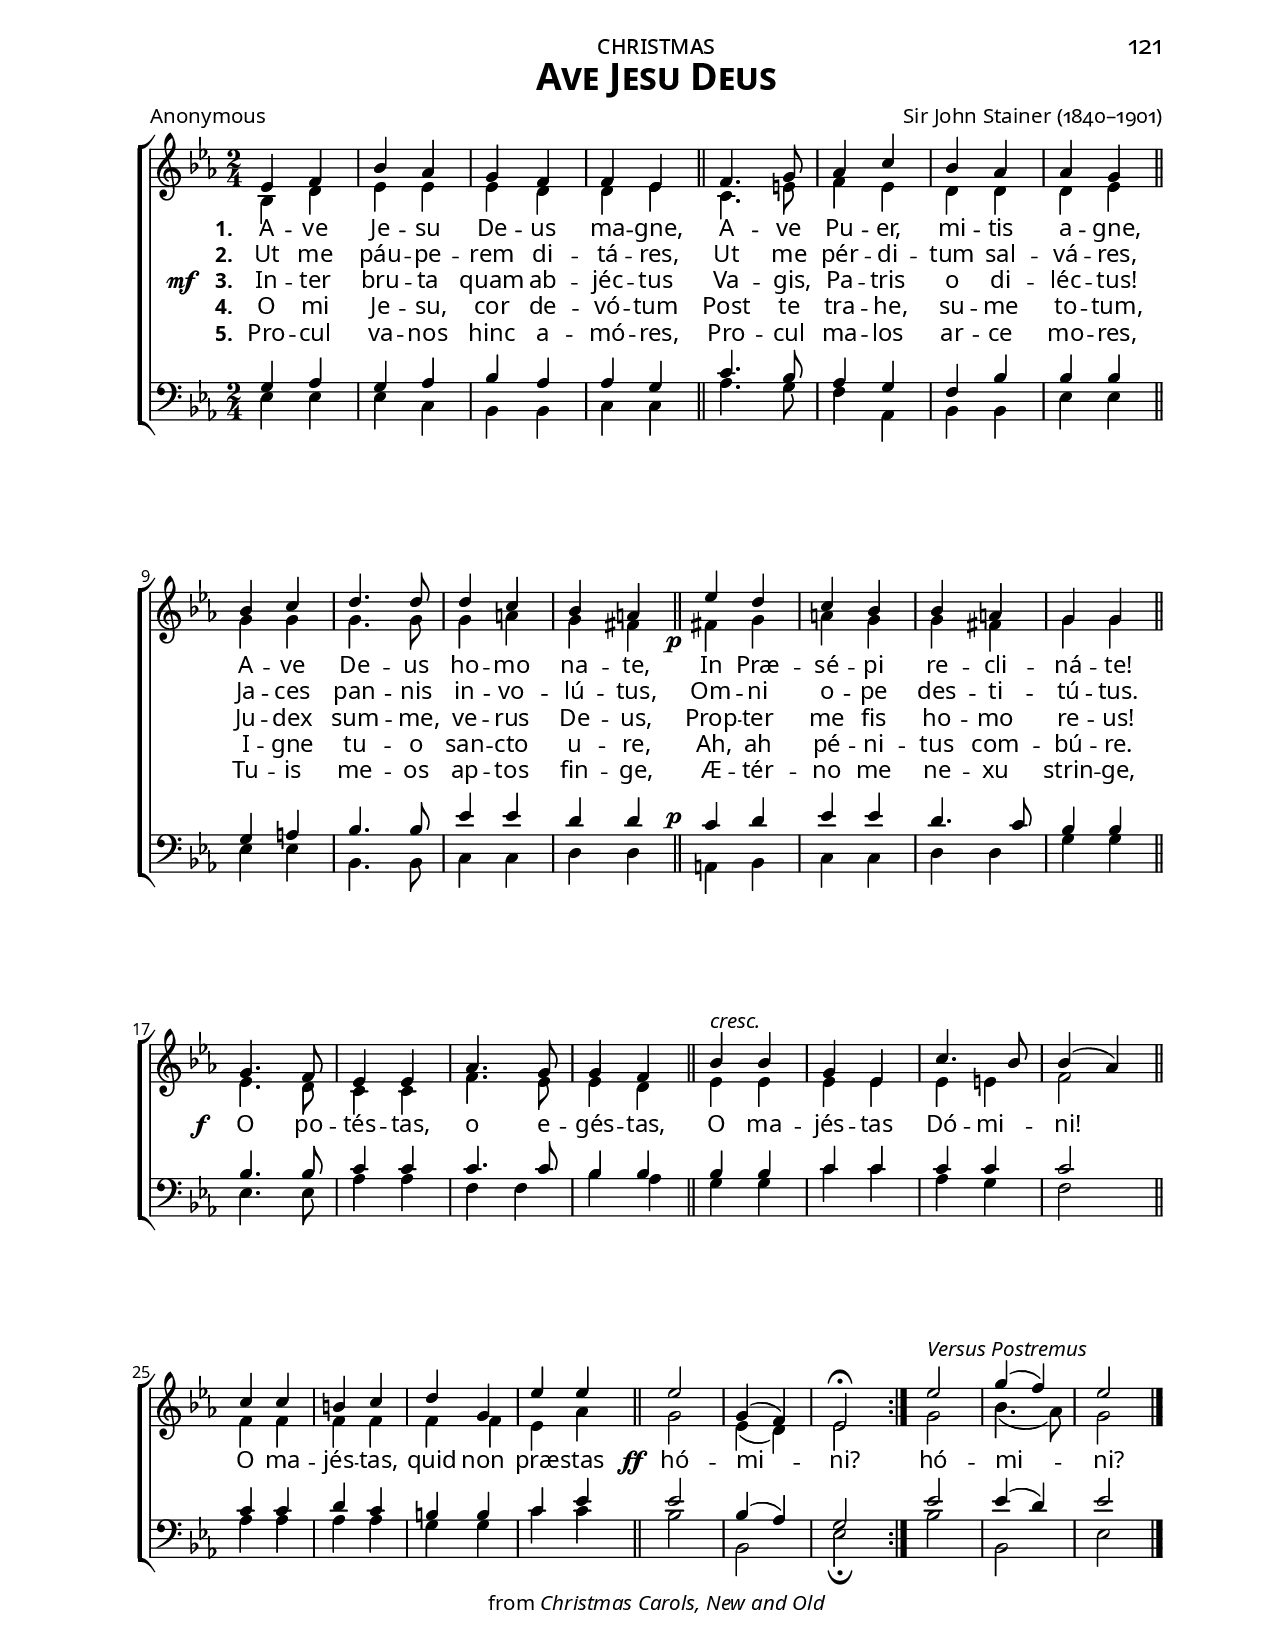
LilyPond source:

\version "2.14.2"
\include "util.ly"
\header {
  title = \markup{\override #'(font-name . "Garamond Premier Pro Semibold"){ \abs-fontsize #18 \smallCapsOldStyle"Ave Jesu Deus"}}
  poet = \markup\oldStyleNum"Anonymous"
  composer = \markup\oldStyleNum"Sir John Stainer (1840–1901)"
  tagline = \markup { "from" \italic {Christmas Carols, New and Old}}
}
\paper {
  %print-all-headers = ##t
  paper-height = 11\in
  paper-width = 8.5\in
  indent = 0\in
  %system-system-spacing = #'((basic-distance . 10) (padding . 0))
  %system-system-spacing =
  %  #'((basic-distance . 0)
  %     (minimum-distance . 0)
  %     (padding . -0.35)
  %     (stretchability . 100))
  ragged-last-bottom = ##f
  ragged-bottom = ##f
  two-sided = ##t
  inner-margin = 1\in
  outer-margin = 0.75\in
  top-margin = 0.26\in
  bottom-margin = 0.25\in
  first-page-number = #121
  print-first-page-number = ##t
  headerLine = \markup{\override #'(font-name . "Garamond Premier Pro") \smallCapsOldStyle"christmas"}
  oddHeaderMarkup = \markup\fill-line{
     \override #'(font-name . "Garamond Premier Pro")\abs-fontsize #12.5
     \combine 
        \fill-line{"" \on-the-fly #print-page-number-check-first
        \oldStylePageNum""
        }
        \fill-line{\headerLine}
  }
  evenHeaderMarkup = \markup {
     \override #'(font-name . "Garamond Premier Pro")\abs-fontsize #12.5
     \combine
        \on-the-fly #print-page-number-check-first
        \oldStylePageNum""
        \fill-line{\headerLine}
  }
}
#(set-global-staff-size 18) \paper{ #(define fonts (make-pango-font-tree "Garamond Premier Pro" "Garamond Premier Pro" "Garamond Premier Pro" (/ 18 20))) }
global = {
  \key ees \major
  \time 2/4
  \override DynamicLineSpanner #'staff-padding = #0.0
  \override DynamicLineSpanner #'Y-extent = #'(1 . 1)
  \override DynamicText #'X-offset = #'-4
}

sopMusic = \relative c' {
  ees4 f |
  bes aes |
  g f |
  f ees \bar "||"
  f4. g8 |
  aes4 c |
  
  bes aes |
  aes g \bar "||"
  bes c |
  d4. d8 |
  d4 c |
  bes a \bar "||"
  ees'_\p d |
  
  c bes |
  bes a |
  g g \bar "||" \break
  g4. f8 |
  ees4 ees |
  aes4. g8 |
  g4 f \bar "||"
  
  bes4^\markup\italic"cresc." bes |
  g ees |
  c'4. bes8 |
  bes4( aes) \bar "||" \break
  c4 c |
  b c |
  d g, |
  
  ees' ees \bar "||"
  ees2 |
  g,4( f) |
  ees2\fermata \bar ":|"
  ees'^\markup\italic{ "Versus Postremus"} |
  g4( f) |
  ees2 \bar "|."
}
sopWords = \lyricmode {
  
}

altoMusic = \relative c' {
  bes4 d |
  ees ees |
  ees d |
  d ees \bar "||"
  c4. e8 |
  f4 ees |
  
  d d |
  d ees \bar "||"
  g g |
  g4. g8 |
  g4 a |
  g fis \bar "||"
  fis! g |
  
  a g |
  g fis |
  g g \bar "||"
  ees4. d8 |
  c4 c |
  f4. ees8 |
  ees4 d |
  
  ees ees |
  ees ees |
  ees e |
  f2 \bar "||"
  f4 f |
  f f |
  f f |
  
  ees aes \bar "||"
  g2 |
  ees4( d) |
  ees2 |
  g2 |
  bes4.( aes8) |
  g2 \bar "|."
}
altoWords = {
  \dropLyricsV
  \lyricmode {
    \set stanza = #"1. "
    A -- ve Je -- su De -- us ma -- gne,
    A -- ve Pu -- er, mi -- tis a -- gne,
    A -- ve De -- us ho -- mo na -- te,
    In Præ -- sé -- pi re -- cli -- ná -- te!
  }
  
  \set stanza = \markup\dynamic"f   "
  \lyricmode {
    \set associatedVoice = "tenors"
    O po -- tés -- tas, o e -- gés -- tas,
    O ma -- jés -- tas Dó -- mi -- ni!
    O ma -- jés -- tas, quid non præ -- stas
  }
  \set stanza = \markup\dynamic"  ff "
  \lyricmode{
    hó -- mi -- ni?
    hó -- mi -- ni?
  }
}
altoWordsII = \lyricmode {
  \dropLyricsV
%\markup\italic
  \set stanza = #"2. "
  Ut me páu -- pe -- rem di -- tá -- res,
  Ut me pér -- di -- tum sal -- vá -- res,
  Ja -- ces pan -- nis in -- vo -- lú -- tus,
  Om -- ni o -- pe des -- ti -- tú -- tus.
}
altoWordsIII = {
  \dropLyricsV
  \set stanza = \markup{\dynamic "mf  " "3. "}
  \lyricmode {
    In -- ter bru -- ta quam ab -- jéc -- tus
    Va -- gis, Pa -- tris o di -- léc -- tus!
    Ju -- dex sum -- me, ve -- rus De -- us,
    Prop -- ter me fis ho -- mo re -- us!
  }
}
altoWordsIV = \lyricmode {
  \dropLyricsV
  \set stanza = #"4. "
  O mi Je -- su, cor de -- vó -- tum
  Post te tra -- he, su -- me to -- tum,
  I -- gne tu -- o san -- cto u -- re,
  Ah, ah pé -- ni -- tus com -- bú -- re.
}
altoWordsV = \lyricmode {
  \dropLyricsV
  \set stanza = #"5. "
  Pro -- cul va -- nos hinc a -- mó -- res,
  Pro -- cul ma -- los ar -- ce mo -- res,
  Tu -- is me -- os ap -- tos fin -- ge,
  Æ -- tér -- no me ne -- xu strin -- ge,
}
altoWordsVI = \lyricmode {
  \set stanza = #"6. "
  \set ignoreMelismata = ##t
}
tenorMusic = \relative c' {
  g4 aes |
  g aes |
  bes aes |
  aes g \bar "||"
  c4. bes8 |
  aes4 g |
  
  f bes |
  bes bes \bar "||"
  g a |
  bes4. bes8 |
  ees4 ees |
  d d \bar "||"
  c^\p d |
  
  ees4 ees |
  d4. c8 |
  bes4 bes \bar "||"
  bes4. bes8 |
  c4 c |
  c4. c8 |
  bes4 bes \bar "||"
  
  bes bes |
  c c |
  c c |
  c2 \bar "||"
  c4 c |
  d c |
  b b |
  
  c ees \bar "||"
  ees2 |
  bes4( aes) |
  g2 |
  
  ees' |
  ees4( d) |
  ees2 \bar "|."
  
}
tenorWords = \lyricmode {

}

bassMusic = \relative c {
  ees4 ees |
  ees c |
  bes bes |
  c c \bar "||"
  aes'4. g8 |
  f4 aes, |
  
  bes4 bes |
  ees ees \bar "||"
  ees ees |
  bes4. bes8 |
  c4 c |
  d d \bar "||"
  a bes |
  
  c c |
  d d |
  g g \bar "||"
  ees4. ees8 |
  aes4 aes |
  f f |
  bes aes \bar "||"
  
  g g |
  c c |
  aes g |
  f2 \bar "||"
  aes4 aes |
  aes aes |
  g g |
  
  c c \bar "||"
  bes2 |
  bes, |
  ees\fermata |
  bes' |
  bes, |
  ees \bar "|."
}
bassWords = \lyricmode {

}

pianoRH = \relative c' {
  
}
pianoLH = \relative c' {
  
}

\score {
  <<
   \new ChoirStaff <<
%    \new Lyrics = sopranos \with { \override VerticalAxisGroup #'nonstaff-relatedstaff-spacing = #'((basic-distance . 1)) }
    \new Staff = women <<
      \new Voice = "sopranos" { \voiceOne << \global \sopMusic >> }
      \new Voice = "altos" { \voiceTwo << \global \altoMusic >> }
    >>
   \new Staff = men <<
      \clef bass
      \new Voice = "tenors" { \voiceOne << \global \tenorMusic >> }
      \new Voice = "basses" { \voiceTwo << \global \bassMusic >> }
    >>
    \new Lyrics \with { alignAboveContext = #"women" \override VerticalAxisGroup #'nonstaff-relatedstaff-spacing = #'((basic-distance . 1))} \lyricsto "sopranos" \sopWords
     \new Lyrics = "altosVI"  \with { alignBelowContext = #"women" \override VerticalAxisGroup #'nonstaff-relatedstaff-spacing = #'((basic-distance . 1))} \lyricsto "altos" \altoWordsVI
    \new Lyrics = "altosV"  \with { alignBelowContext = #"women" \override VerticalAxisGroup #'nonstaff-relatedstaff-spacing = #'((basic-distance . 1))} \lyricsto "altos" \altoWordsV
    \new Lyrics = "altosIV"  \with { alignBelowContext = #"women" \override VerticalAxisGroup #'nonstaff-relatedstaff-spacing = #'((basic-distance . 1))} \lyricsto "altos" \altoWordsIV
    \new Lyrics = "altosIII"  \with { alignBelowContext = #"women" \override VerticalAxisGroup #'nonstaff-relatedstaff-spacing = #'((basic-distance . 1))} \lyricsto "altos" \altoWordsIII
    \new Lyrics = "altosII"  \with { alignBelowContext = #"women" \override VerticalAxisGroup #'nonstaff-relatedstaff-spacing = #'((basic-distance . 1))} \lyricsto "altos" \altoWordsII
    \new Lyrics = "altos"  \with { alignBelowContext = #"women" \override VerticalAxisGroup #'nonstaff-relatedstaff-spacing = #'((basic-distance . 1))} \lyricsto "altos" \altoWords
    \new Lyrics \with { alignAboveContext = #"men" \override VerticalAxisGroup #'nonstaff-relatedstaff-spacing = #'((basic-distance . 1)) } \lyricsto "tenors" \tenorWords
    \new Lyrics \with { alignBelowContext = #"men" \override VerticalAxisGroup #'nonstaff-relatedstaff-spacing = #'((basic-distance . 1)) } \lyricsto "basses" \bassWords
  >>
%    \new PianoStaff << \new Staff { \new Voice { \pianoRH } } \new Staff { \clef "bass" \pianoLH } >>
  >>
  \layout {
  \context {
    \Lyrics
    \override LyricText #'font-size = #1.3
  }
    \context {
      \Score
      %\override SpacingSpanner #'base-shortest-duration = #(ly:make-moment 1 8)
      %\override SpacingSpanner #'common-shortest-duration = #(ly:make-moment 1 4)
    }
    \context {
      % Remove all empty staves
      % \Staff \RemoveEmptyStaves \override VerticalAxisGroup #'remove-first = ##t
    }
    \context {
      \Lyrics
      \override LyricText #'X-offset = #center-on-word
    }
  }
}

